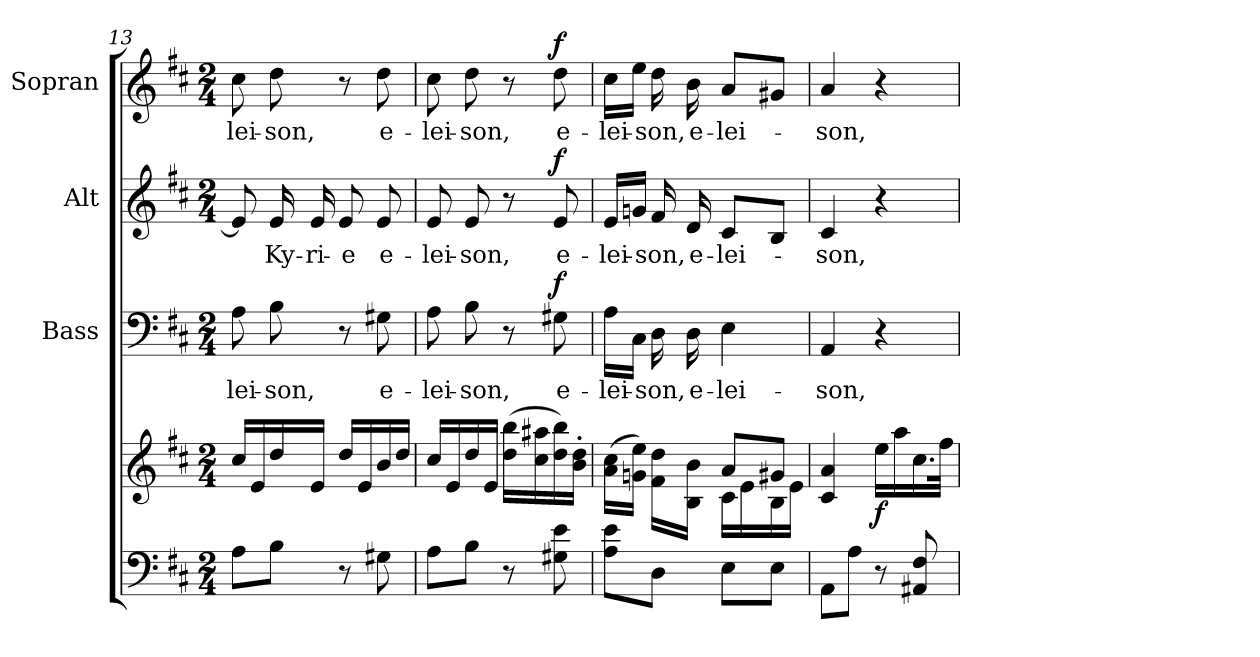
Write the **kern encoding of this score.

**kern	**kern	**dynam	**kern	**text	**dynam	**kern	**text	**dynam	**kern	**text	**dynam
*part4	*part4	*part4	*part3	*part3	*part3	*part2	*part2	*part2	*part1	*part1	*part1
*staff5	*staff4	*staff4/5	*staff3	*staff3	*staff3	*staff2	*staff2	*staff2	*staff1	*staff1	*staff1
*	*	*	*I"Bass	*	*	*I"Alt	*	*	*I"Sopran	*	*
*	*	*	*I'B.	*	*	*I'A.	*	*	*I'S.	*	*
!!LO:LB:g=z
*clefF4	*clefG2	*	*clefF4	*	*	*clefG2	*	*	*clefG2	*	*
*k[f#c#]	*k[f#c#]	*	*k[f#c#]	*	*	*k[f#c#]	*	*	*k[f#c#]	*	*
*D:	*D:	*	*D:	*	*	*D:	*	*	*D:	*	*
*M2/4	*M2/4	*	*M2/4	*	*	*M2/4	*	*	*M2/4	*	*
=13	=13	=13	=13	=13	=13	=13	=13	=13	=13	=13	=13
!	!	!	!	!LO:LY:b	!	!	!	!	!	!LO:LY:b	!
8A\L	16cc#/LL	.	8A\	-lei-	.	8e/]	.	.	8cc#\	-lei-	.
.	16e/	.	.	.	.	.	.	.	.	.	.
!	!	!	!	!LO:LY:b	!	!	!LO:LY:b	!	!	!LO:LY:b	!
8B\J	16dd/	.	8B\	-son,	.	16e/	Ky-	.	8dd\	-son,	.
!	!	!	!	!	!	!	!LO:LY:b	!	!	!	!
.	16e/JJ	.	.	.	.	16e/	-ri-	.	.	.	.
!	!	!	!	!	!	!	!LO:LY:b	!	!	!	!
8r	16dd/LL	.	8r	.	.	8e/	-e	.	8r	.	.
.	16e/	.	.	.	.	.	.	.	.	.	.
!	!	!	!	!LO:LY:b	!	!	!LO:LY:b	!	!	!LO:LY:b	!
8G#X\	16b/	.	8G#X\	e-	.	8e/	e-	.	8dd\	e-	.
.	16dd/JJ	.	.	.	.	.	.	.	.	.	.
=14	=14	=14	=14	=14	=14	=14	=14	=14	=14	=14	=14
!	!	!	!	!LO:LY:b	!	!	!LO:LY:b	!	!	!LO:LY:b	!
8A\L	16cc#/LL	.	8A\	-lei-	.	8e/	-lei-	.	8cc#\	-lei-	.
.	16e/	.	.	.	.	.	.	.	.	.	.
!	!	!	!	!LO:LY:b	!	!	!LO:LY:b	!	!	!LO:LY:b	!
8B\J	16dd/	.	8B\	-son,	.	8e/	-son,	.	8dd\	-son,	.
.	16e/JJ	.	.	.	.	.	.	.	.	.	.
8r	(>16dd\ 16bb\LL	.	8r	.	.	8r	.	.	8r	.	.
.	16cc#\ 16aa#X\	.	.	.	.	.	.	.	.	.	.
!	!	!	!	!LO:LY:b	!LO:DY:a	!	!LO:LY:b	!LO:DY:a	!	!LO:LY:b	!LO:DY:a
8G#X\ 8e\	16dd\ 16bb\)	.	8G#X\	e-	f	8e/	e-	f	8dd\	e-	f
.	16b\'> 16dd\'>JJ	.	.	.	.	.	.	.	.	.	.
=15	=15	=15	=15	=15	=15	=15	=15	=15	=15	=15	=15
*	*^	*	*	*	*	*	*	*	*	*	*
!	!	!	!	!	!LO:LY:b	!	!	!LO:LY:b	!	!	!LO:LY:b	!
8A\ 8e\L	(>16a\ 16cc#\LL	4ryy	.	16A\LL	-lei-	.	16e/LL	-lei-	.	16cc#\LL	-lei-	.
.	16gn\ 16ee\JJ)	.	.	16C#\JJ	.	.	16gn/JJ	.	.	16ee\JJ	.	.
!	!	!	!	!	!LO:LY:b	!	!	!LO:LY:b	!	!	!LO:LY:b	!
8D\J	16f#\ 16dd\LL	.	.	16D\	-son,	.	16f#/	-son,	.	16dd\	-son,	.
!	!	!	!	!	!LO:LY:b	!	!	!LO:LY:b	!	!	!LO:LY:b	!
.	16B\ 16b\JJ	.	.	16D\	e-	.	16d/	e-	.	16b\	e-	.
!	!	!	!	!	!LO:LY:b	!	!	!LO:LY:b	!	!	!LO:LY:b	!
8E\L	8a/L	16c#\LL	.	4E\	-lei-	.	8c#/L	-lei-	.	8a/L	-lei-	.
.	.	16e\	.	.	.	.	.	.	.	.	.	.
8E\J	8g#X/J	16B\	.	.	.	.	8B/J	.	.	8g#X/J	.	.
.	.	16e\JJ	.	.	.	.	.	.	.	.	.	.
=16	=16	=16	=16	=16	=16	=16	=16	=16	=16	=16	=16	=16
!	!	!	!	!	!LO:LY:b	!	!	!LO:LY:b	!	!	!LO:LY:b	!
*	*v	*v	*	*	*	*	*	*	*	*	*	*
8AA\L	4c#/ 4a/	.	4AA/	-son,	.	4c#/	-son,	.	4a/	-son,	.
8A\J	.	.	.	.	.	.	.	.	.	.	.
!	!	!LO:DY:b	!	!	!	!	!	!	!	!	!
8r	16ee\LL	f	4r	.	.	4r	.	.	4r	.	.
.	16aa\	.	.	.	.	.	.	.	.	.	.
8AA#X/ 8F#/	16.cc#\	.	.	.	.	.	.	.	.	.	.
.	32ff#\JJk	.	.	.	.	.	.	.	.	.	.
=	=	=	=	=	=	=	=	=	=	=	=
*-	*-	*-	*-	*-	*-	*-	*-	*-	*-	*-	*-
